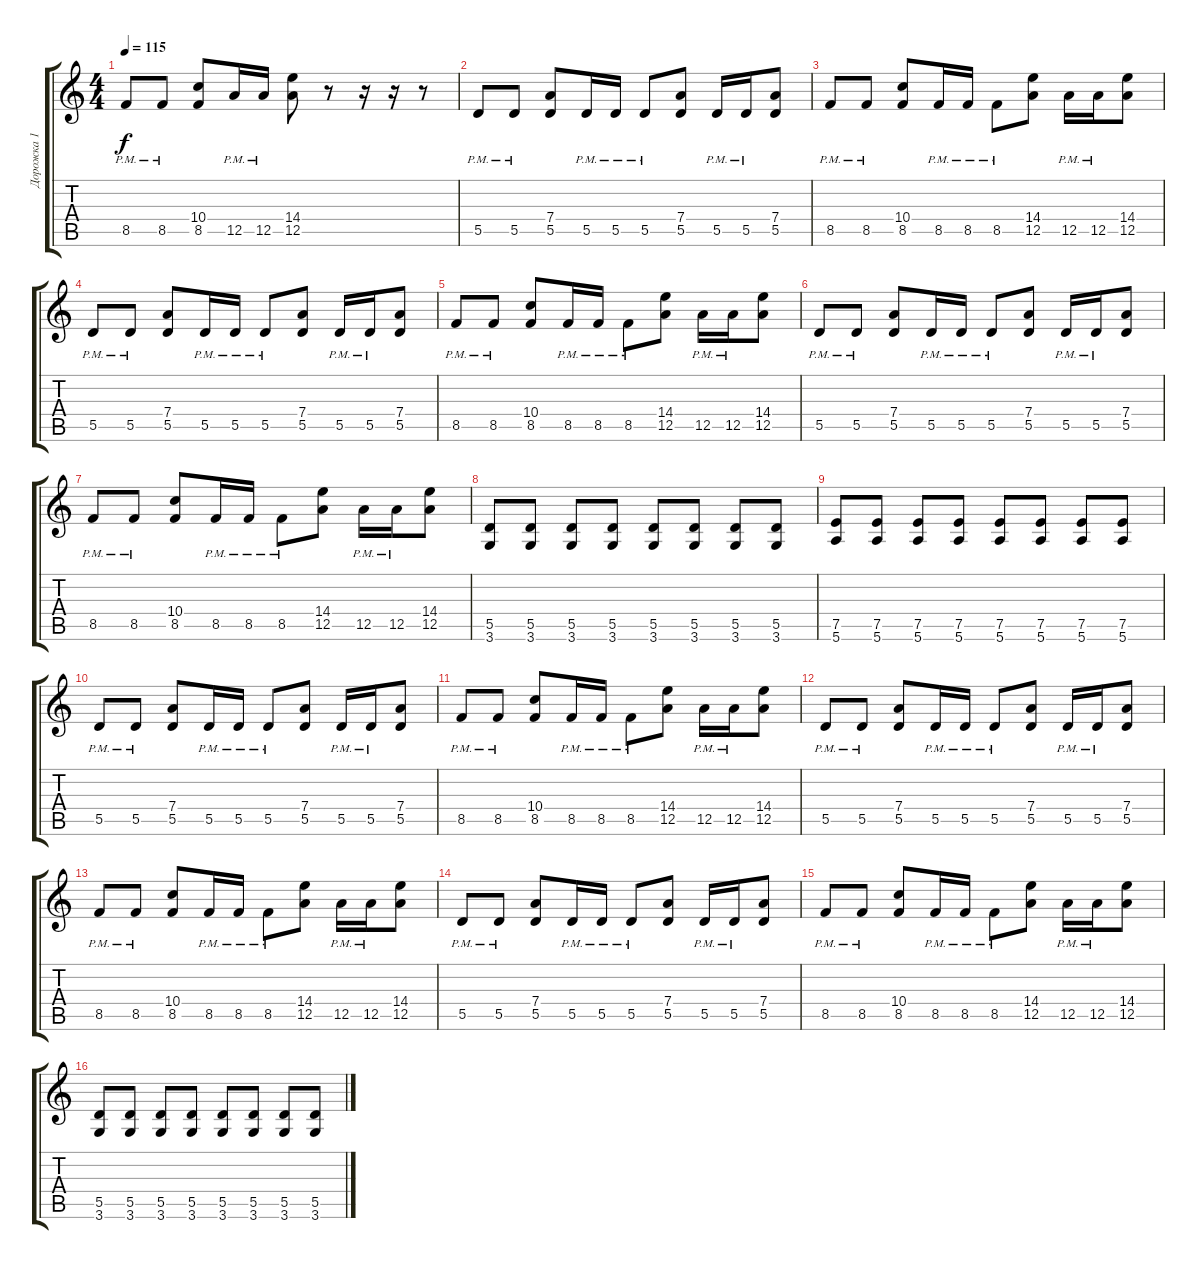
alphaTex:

\track ("Дорожка 1" "Дорожка 1") {instrument distortionguitar}
\staff {score tabs}
\tuning (E4 B3 G3 D3 A2 E2) {hide}
\ts (4 4)
\tempo 115
\clef g2
\ks c
8.5{pm}.8{dy f} 8.5{pm}.8 (10.4 8.5).8 12.5{pm}.16 12.5{pm}.16 (14.4 12.5).8 r.8 r.16 r.16 r.8 |
5.5{pm}.8 5.5{pm}.8 (7.4 5.5).8 5.5{pm}.16 5.5{pm}.16 5.5{pm}.8 (7.4 5.5).8 5.5{pm}.16 5.5{pm}.16 (7.4 5.5).8 |
8.5{pm}.8 8.5{pm}.8 (10.4 8.5).8 8.5{pm}.16 8.5{pm}.16 8.5{pm}.8 (14.4 12.5).8 12.5{pm}.16 12.5{pm}.16 (14.4 12.5).8 |
5.5{pm}.8 5.5{pm}.8 (7.4 5.5).8 5.5{pm}.16 5.5{pm}.16 5.5{pm}.8 (7.4 5.5).8 5.5{pm}.16 5.5{pm}.16 (7.4 5.5).8 |
8.5{pm}.8 8.5{pm}.8 (10.4 8.5).8 8.5{pm}.16 8.5{pm}.16 8.5{pm}.8 (14.4 12.5).8 12.5{pm}.16 12.5{pm}.16 (14.4 12.5).8 |
5.5{pm}.8 5.5{pm}.8 (7.4 5.5).8 5.5{pm}.16 5.5{pm}.16 5.5{pm}.8 (7.4 5.5).8 5.5{pm}.16 5.5{pm}.16 (7.4 5.5).8 |
8.5{pm}.8 8.5{pm}.8 (10.4 8.5).8 8.5{pm}.16 8.5{pm}.16 8.5{pm}.8 (14.4 12.5).8 12.5{pm}.16 12.5{pm}.16 (14.4 12.5).8 |
(5.5 3.6).8 (5.5 3.6).8 (5.5 3.6).8 (5.5 3.6).8 (5.5 3.6).8 (5.5 3.6).8 (5.5 3.6).8 (5.5 3.6).8 |
(7.5 5.6).8 (7.5 5.6).8 (7.5 5.6).8 (7.5 5.6).8 (7.5 5.6).8 (7.5 5.6).8 (7.5 5.6).8 (7.5 5.6).8 |
5.5{pm}.8 5.5{pm}.8 (7.4 5.5).8 5.5{pm}.16 5.5{pm}.16 5.5{pm}.8 (7.4 5.5).8 5.5{pm}.16 5.5{pm}.16 (7.4 5.5).8 |
8.5{pm}.8 8.5{pm}.8 (10.4 8.5).8 8.5{pm}.16 8.5{pm}.16 8.5{pm}.8 (14.4 12.5).8 12.5{pm}.16 12.5{pm}.16 (14.4 12.5).8 |
5.5{pm}.8 5.5{pm}.8 (7.4 5.5).8 5.5{pm}.16 5.5{pm}.16 5.5{pm}.8 (7.4 5.5).8 5.5{pm}.16 5.5{pm}.16 (7.4 5.5).8 |
8.5{pm}.8 8.5{pm}.8 (10.4 8.5).8 8.5{pm}.16 8.5{pm}.16 8.5{pm}.8 (14.4 12.5).8 12.5{pm}.16 12.5{pm}.16 (14.4 12.5).8 |
5.5{pm}.8 5.5{pm}.8 (7.4 5.5).8 5.5{pm}.16 5.5{pm}.16 5.5{pm}.8 (7.4 5.5).8 5.5{pm}.16 5.5{pm}.16 (7.4 5.5).8 |
8.5{pm}.8 8.5{pm}.8 (10.4 8.5).8 8.5{pm}.16 8.5{pm}.16 8.5{pm}.8 (14.4 12.5).8 12.5{pm}.16 12.5{pm}.16 (14.4 12.5).8 |
(5.5 3.6).8 (5.5 3.6).8 (5.5 3.6).8 (5.5 3.6).8 (5.5 3.6).8 (5.5 3.6).8 (5.5 3.6).8 (5.5 3.6).8
